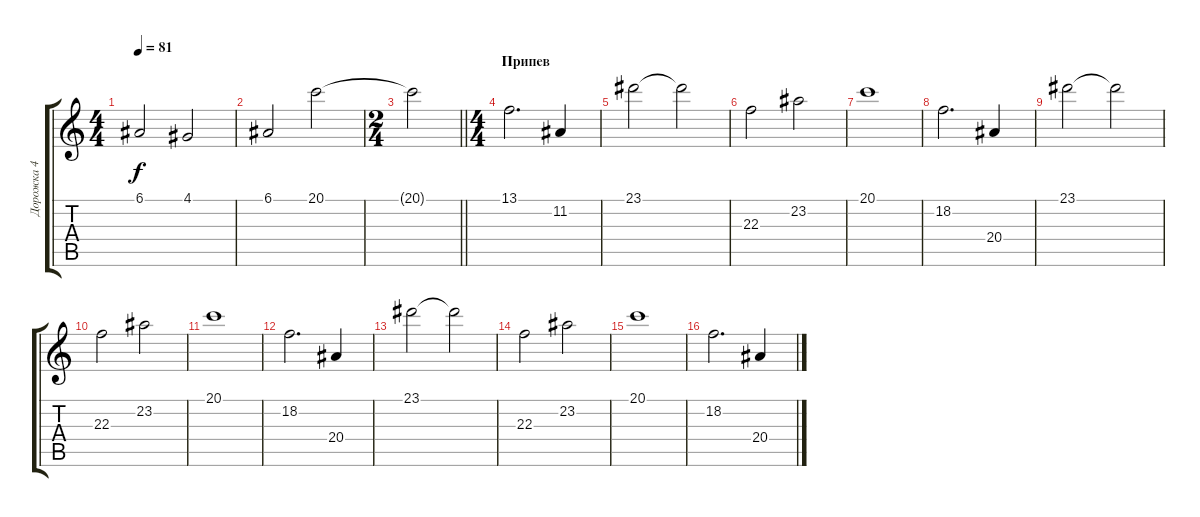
\track ("Дорожка 4" "Дорожка 4") {instrument stringensemble2}
\staff {score tabs}
\tuning (E4 B3 G3 D3 A2 E2) {hide}
\ts (4 4)
\tempo 81
\clef g2
\ks c
6.1.2{dy f} 4.1.2 |
6.1.2 20.1.2 |
\ts (2 4)
\barLineRight lightlight
20.1{t}.2 |
\ts (4 4)
\section ("" "Припев")
13.1.2{d} 11.2.4 |
23.1.2 23.1{t}.2 |
22.3.2 23.2.2 |
20.1.1 |
18.2.2{d} 20.4.4 |
23.1.2 23.1{t}.2 |
22.3.2 23.2.2 |
20.1.1 |
18.2.2{d} 20.4.4 |
23.1.2 23.1{t}.2 |
22.3.2 23.2.2 |
20.1.1 |
18.2.2{d} 20.4.4
